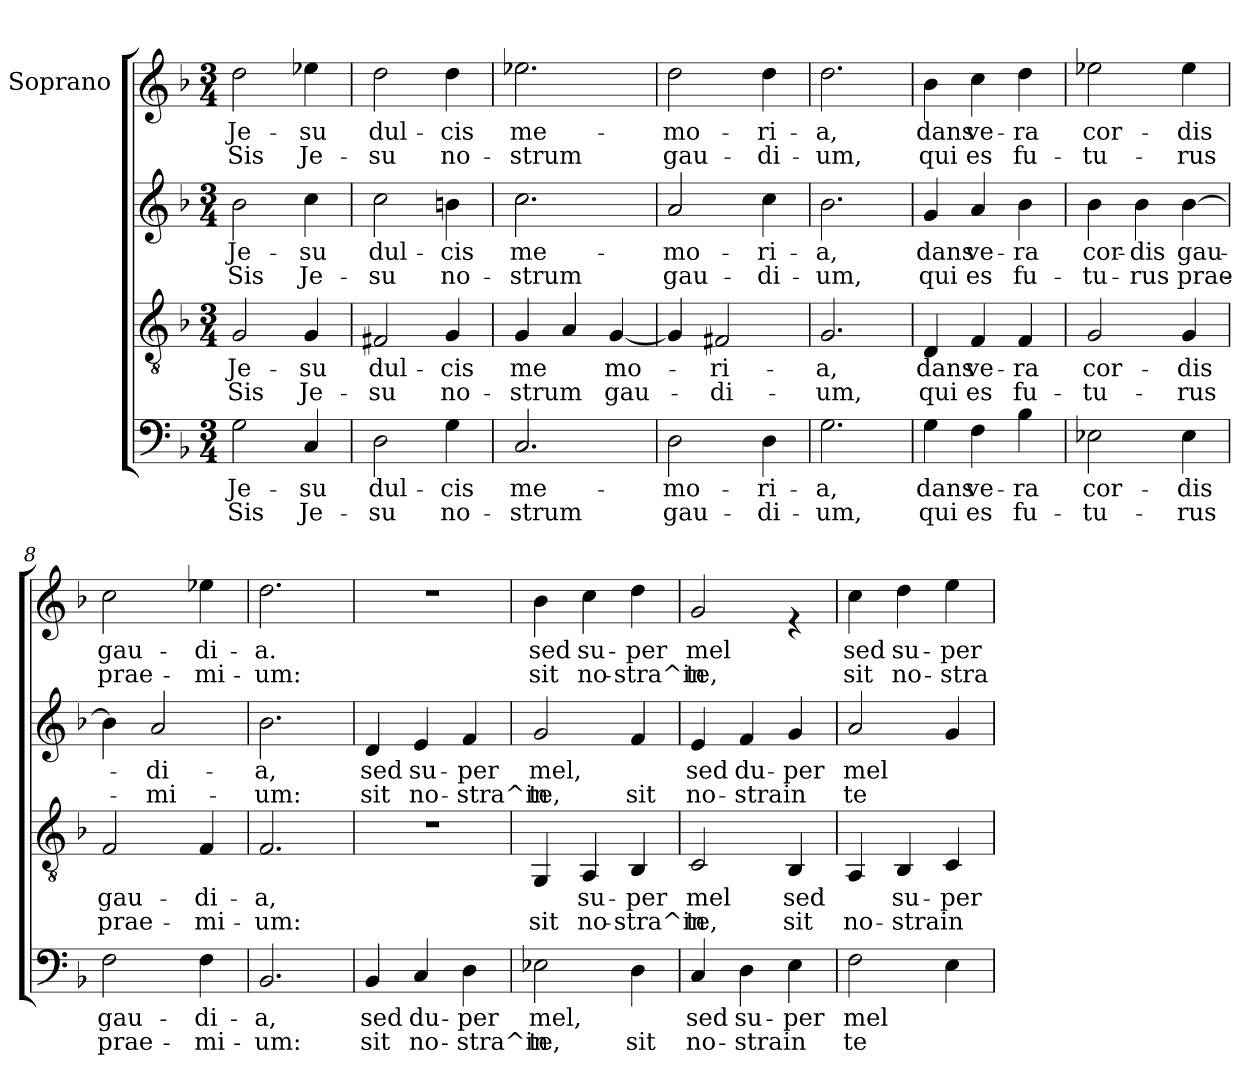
**kern	**text	**text	**kern	**text	**text	**kern	**text	**text	**kern	**text	**text
*part4	*part4	*part4	*part3	*part3	*part3	*part2	*part2	*part2	*part1	*part1	*part1
*staff4	*staff4	*staff4	*staff3	*staff3	*staff3	*staff2	*staff2	*staff2	*staff1	*staff1	*staff1
*	*	*	*	*	*	*	*	*	*I"Soprano	*	*
*clefF4	*	*	*clefGv2	*	*	*clefG2	*	*	*clefG2	*	*
*k[b-]	*	*	*k[b-]	*	*	*k[b-]	*	*	*k[b-]	*	*
*F:	*	*	*F:	*	*	*F:	*	*	*F:	*	*
*M3/4	*	*	*M3/4	*	*	*M3/4	*	*	*M3/4	*	*
=1	=1	=1	=1	=1	=1	=1	=1	=1	=1	=1	=1
!	!LO:LY:b	!LO:LY:b	!	!LO:LY:b	!LO:LY:b	!	!LO:LY:b	!LO:LY:b	!	!LO:LY:b	!LO:LY:b
2G\	Je-	Sis	2G/	Je-	Sis	2b-\	Je-	Sis	2dd\	Je-	Sis
!	!LO:LY:b	!LO:LY:b	!	!LO:LY:b	!LO:LY:b	!	!LO:LY:b	!LO:LY:b	!	!LO:LY:b	!LO:LY:b
4C/	-su	Je-	4G/	-su	Je-	4cc\	-su	Je-	4ee-X\	-su	Je-
=2	=2	=2	=2	=2	=2	=2	=2	=2	=2	=2	=2
!	!LO:LY:b	!LO:LY:b	!	!LO:LY:b	!LO:LY:b	!	!LO:LY:b	!LO:LY:b	!	!LO:LY:b	!LO:LY:b
2D\	dul-	-su	2F#X/	dul-	-su	2cc\	dul-	-su	2dd\	dul-	-su
!	!LO:LY:b	!LO:LY:b	!	!LO:LY:b	!LO:LY:b	!	!LO:LY:b	!LO:LY:b	!	!LO:LY:b	!LO:LY:b
4G\	-cis	no-	4G/	-cis	no-	4bn\	-cis	no-	4dd\	-cis	no-
=3	=3	=3	=3	=3	=3	=3	=3	=3	=3	=3	=3
!	!LO:LY:b	!LO:LY:b	!	!LO:LY:b	!LO:LY:b	!	!LO:LY:b	!LO:LY:b	!	!LO:LY:b	!LO:LY:b
2.C/	me-	-strum	4G/	me	-strum	2.cc\	me-	-strum	2.ee-X\	me-	-strum
.	.	.	4A/	.	.	.	.	.	.	.	.
!	!	!	!	!LO:LY:b	!LO:LY:b	!	!	!	!	!	!
.	.	.	[<4G/	mo-	gau-	.	.	.	.	.	.
=4	=4	=4	=4	=4	=4	=4	=4	=4	=4	=4	=4
!	!LO:LY:b	!LO:LY:b	!	!	!	!	!LO:LY:b	!LO:LY:b	!	!LO:LY:b	!LO:LY:b
2D\	-mo-	gau-	4G/]	.	.	2a/	-mo-	gau-	2dd\	-mo-	gau-
!	!	!	!	!LO:LY:b	!LO:LY:b	!	!	!	!	!	!
.	.	.	2F#X/	-ri-	-di-	.	.	.	.	.	.
!	!LO:LY:b	!LO:LY:b	!	!	!	!	!LO:LY:b	!LO:LY:b	!	!LO:LY:b	!LO:LY:b
4D\	-ri-	-di-	.	.	.	4cc\	-ri-	-di-	4dd\	-ri-	-di-
=5	=5	=5	=5	=5	=5	=5	=5	=5	=5	=5	=5
!	!LO:LY:b	!LO:LY:b	!	!LO:LY:b	!LO:LY:b	!	!LO:LY:b	!LO:LY:b	!	!LO:LY:b	!LO:LY:b
2.G\	-a,	-um,	2.G/	-a,	-um,	2.b-\	-a,	-um,	2.dd\	-a,	-um,
=6	=6	=6	=6	=6	=6	=6	=6	=6	=6	=6	=6
!	!LO:LY:b	!LO:LY:b	!	!LO:LY:b	!LO:LY:b	!	!LO:LY:b	!LO:LY:b	!	!LO:LY:b	!LO:LY:b
4G\	dans	qui	4D/	dans	qui	4g/	dans	qui	4b-\	dans	qui
!	!LO:LY:b	!LO:LY:b	!	!LO:LY:b	!LO:LY:b	!	!LO:LY:b	!LO:LY:b	!	!LO:LY:b	!LO:LY:b
4F\	ve-	es	4F/	ve-	es	4a/	ve-	es	4cc\	ve-	es
!	!LO:LY:b	!LO:LY:b	!	!LO:LY:b	!LO:LY:b	!	!LO:LY:b	!LO:LY:b	!	!LO:LY:b	!LO:LY:b
4B-\	-ra	fu-	4F/	-ra	fu-	4b-\	-ra	fu-	4dd\	-ra	fu-
=7	=7	=7	=7	=7	=7	=7	=7	=7	=7	=7	=7
!	!LO:LY:b	!LO:LY:b	!	!LO:LY:b	!LO:LY:b	!	!LO:LY:b	!LO:LY:b	!	!LO:LY:b	!LO:LY:b
2E-X\	cor-	-tu-	2G/	cor-	-tu-	4b-\	cor-	-tu-	2ee-X\	cor-	-tu-
!	!	!	!	!	!	!	!LO:LY:b	!LO:LY:b	!	!	!
.	.	.	.	.	.	4b-\	-dis	-rus	.	.	.
!	!LO:LY:b	!LO:LY:b	!	!LO:LY:b	!LO:LY:b	!	!LO:LY:b	!LO:LY:b	!	!LO:LY:b	!LO:LY:b
4E-\	-dis	-rus	4G/	-dis	-rus	[>4b-\	gau-	prae-	4ee-\	-dis	-rus
=8	=8	=8	=8	=8	=8	=8	=8	=8	=8	=8	=8
!	!LO:LY:b	!LO:LY:b	!	!LO:LY:b	!LO:LY:b	!	!	!	!	!LO:LY:b	!LO:LY:b
2F\	gau-	prae-	2F/	gau-	prae-	4b-\]	.	.	2cc\	gau-	prae-
!	!	!	!	!	!	!	!LO:LY:b	!LO:LY:b	!	!	!
.	.	.	.	.	.	2a/	-di-	-mi-	.	.	.
!	!LO:LY:b	!LO:LY:b	!	!LO:LY:b	!LO:LY:b	!	!	!	!	!LO:LY:b	!LO:LY:b
4F\	-di-	-mi-	4F/	-di-	-mi-	.	.	.	4ee-X\	-di-	-mi-
!!LO:LB:g=z
=9	=9	=9	=9	=9	=9	=9	=9	=9	=9	=9	=9
!	!LO:LY:b	!LO:LY:b	!	!LO:LY:b	!LO:LY:b	!	!LO:LY:b	!LO:LY:b	!	!LO:LY:b	!LO:LY:b
2.BB-/	-a,	-um:	2.F/	-a,	-um:	2.b-\	-a,	-um:	2.dd\	-a.	-um:
!!LO:LB:g=z
=10	=10	=10	=10	=10	=10	=10	=10	=10	=10	=10	=10
!	!LO:LY:b	!LO:LY:b	!	!	!	!	!LO:LY:b	!LO:LY:b	!	!	!
4BB-/	sed	sit	2.r	.	.	4d/	sed	sit	2.r	.	.
!	!LO:LY:b	!LO:LY:b	!	!	!	!	!LO:LY:b	!LO:LY:b	!	!	!
4C/	du-	no-	.	.	.	4e/	su-	no-	.	.	.
!	!LO:LY:b	!LO:LY:b	!	!	!	!	!LO:LY:b	!LO:LY:b	!	!	!
4D\	-per	-stra^in	.	.	.	4f/	-per	-stra^in	.	.	.
=11	=11	=11	=11	=11	=11	=11	=11	=11	=11	=11	=11
!	!LO:LY:b	!LO:LY:b	!	!	!LO:LY:b	!	!LO:LY:b	!LO:LY:b	!	!LO:LY:b	!LO:LY:b
2E-X\	mel,	te,	4GG/	.	sit	2g/	mel,	te,	4b-\	sed	sit
!	!	!	!	!LO:LY:b	!LO:LY:b	!	!	!	!	!LO:LY:b	!LO:LY:b
.	.	.	4AA/	su-	no-	.	.	.	4cc\	su-	no-
!	!	!LO:LY:b	!	!LO:LY:b	!LO:LY:b	!	!	!LO:LY:b	!	!LO:LY:b	!LO:LY:b
4D\	.	sit	4BB-/	-per	-stra^in	4f/	.	sit	4dd\	-per	-stra^in
=12	=12	=12	=12	=12	=12	=12	=12	=12	=12	=12	=12
!	!LO:LY:b	!LO:LY:b	!	!LO:LY:b	!LO:LY:b	!	!LO:LY:b	!LO:LY:b	!	!LO:LY:b	!LO:LY:b
4C/	sed	no-	2C/	mel	te,	4e/	sed	no-	2g/	mel	te,
!	!LO:LY:b	!LO:LY:b	!	!	!	!	!LO:LY:b	!LO:LY:b	!	!	!
4D\	su-	-stra	.	.	.	4f/	du-	-stra	.	.	.
!	!LO:LY:b	!LO:LY:b	!	!LO:LY:b	!LO:LY:b	!	!LO:LY:b	!LO:LY:b	!	!	!
4E\	-per	in	4BB-/	sed	sit	4g/	-per	in	4re	.	.
=13	=13	=13	=13	=13	=13	=13	=13	=13	=13	=13	=13
!	!LO:LY:b	!LO:LY:b	!	!	!LO:LY:b	!	!LO:LY:b	!LO:LY:b	!	!LO:LY:b	!LO:LY:b
2F\	mel	te	4AA/	.	no-	2a/	mel	te	4cc\	sed	sit
!	!	!	!	!LO:LY:b	!LO:LY:b	!	!	!	!	!LO:LY:b	!LO:LY:b
.	.	.	4BB-/	su-	-stra	.	.	.	4dd\	su-	no-
!	!	!	!	!LO:LY:b	!LO:LY:b	!	!	!	!	!LO:LY:b	!LO:LY:b
4E\	.	.	4C/	-per	in	4g/	.	.	4ee\	-per	-stra
=	=	=	=	=	=	=	=	=	=	=	=
*-	*-	*-	*-	*-	*-	*-	*-	*-	*-	*-	*-
